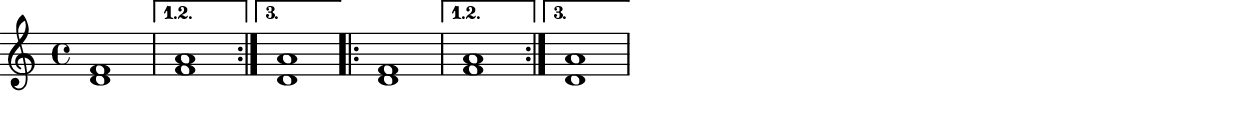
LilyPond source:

%% Generated by lilypond-book
%% Options: [exampleindent=10.16\mm,indent=0\mm,line-width=160\mm,paper-height=845.047\pt,paper-width=597.508\pt,papersize='(cons (* 597.508 pt) (* 845.047 pt))]
\include "lilypond-book-preamble.ly"


% ****************************************************************
% Start cut-&-pastable-section
% ****************************************************************

#(ly:set-option 'eps-box-padding 3.000000)



\paper {
  #(set-paper-size '(cons (* 597.508 pt) (* 845.047 pt)))
  indent = 0\mm
  line-width = 160\mm
  % offset the left padding, also add 1mm as lilypond creates cropped
  % images with a little space on the right
  line-width = #(- line-width (* mm  3.000000) (* mm 1))
}

\layout {
  
}




% ****************************************************************
% ly snippet:
% ****************************************************************
\sourcefilename "/lilypond-2.25.21/input/regression/volta-spec-volta-in-unfold.ly"
\sourcefileline 0
\version "2.23.0"

#(ly:set-option 'warning-as-error #t)

\header {
  texidoc="@code{\\volta} pertains to the innermost repeat.  In this case,
alternative notes are inside a volta repeat, so they are engraved as
chords even though the volta repeat is inside an unfolded repeat."
}

\new Voice \fixed c' {
  \repeat unfold 2 {
    \repeat volta 3 {
      <<
        \volta 1,2 d1
        \volta 3 f
      >>
    } \alternative {
      <<
        \volta 1 f1
        \volta 2 a
      >>
      <d a>
    }
  }
}



% ****************************************************************
% end ly snippet
% ****************************************************************
